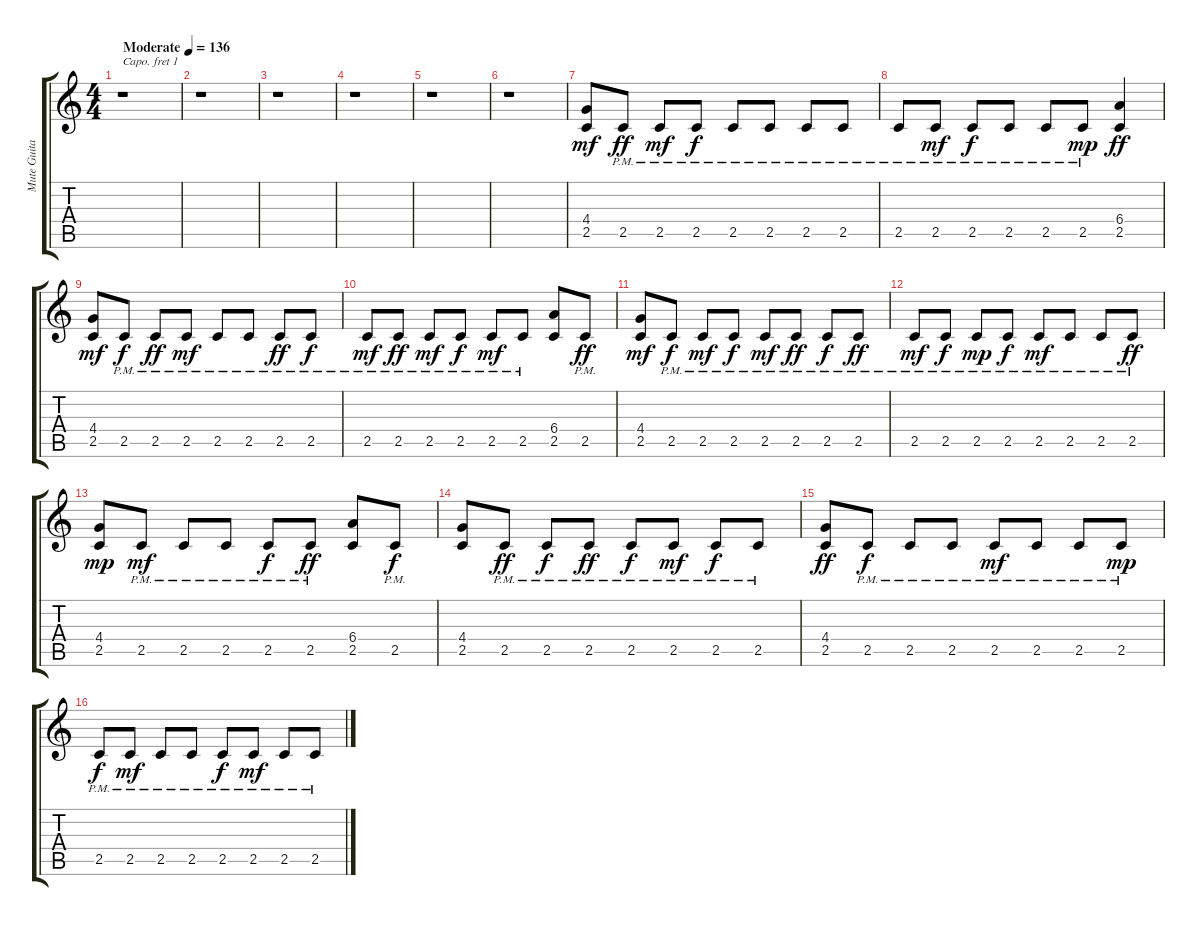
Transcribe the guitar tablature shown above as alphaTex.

\track ("Mute Guitar" "Mute Guita") {instrument overdrivenguitar}
\staff {score tabs}
\capo 1
\tuning (E4 B3 G3 D3 A2 E2) {hide}
\ts (4 4)
\tempo (136 "Moderate")
\clef g2
\ks c
r.1{dy mf instrument overdrivenguitar} |
r.1 |
r.1 |
r.1 |
r.1 |
r.1 |
(4.4 2.5).8 2.5{pm}.8{dy ff} 2.5{pm}.8{dy mf} 2.5{pm}.8{dy f} 2.5{pm}.8 2.5{pm}.8 2.5{pm}.8 2.5{pm}.8 |
2.5{pm}.8 2.5{pm}.8{dy mf} 2.5{pm}.8{dy f} 2.5{pm}.8 2.5{pm}.8 2.5{pm}.8{dy mp} (6.4 2.5).4{dy ff} |
(4.4 2.5).8{dy mf} 2.5{pm}.8{dy f} 2.5{pm}.8{dy ff} 2.5{pm}.8{dy mf} 2.5{pm}.8 2.5{pm}.8 2.5{pm}.8{dy ff} 2.5{pm}.8{dy f} |
2.5{pm}.8{dy mf} 2.5{pm}.8{dy ff} 2.5{pm}.8{dy mf} 2.5{pm}.8{dy f} 2.5{pm}.8{dy mf} 2.5{pm}.8 (6.4 2.5).8 2.5{pm}.8{dy ff} |
(4.4 2.5).8{dy mf} 2.5{pm}.8{dy f} 2.5{pm}.8{dy mf} 2.5{pm}.8{dy f} 2.5{pm}.8{dy mf} 2.5{pm}.8{dy ff} 2.5{pm}.8{dy f} 2.5{pm}.8{dy ff} |
2.5{pm}.8{dy mf} 2.5{pm}.8{dy f} 2.5{pm}.8{dy mp} 2.5{pm}.8{dy f} 2.5{pm}.8{dy mf} 2.5{pm}.8 2.5{pm}.8 2.5{pm}.8{dy ff} |
(4.4 2.5).8{dy mp} 2.5{pm}.8{dy mf} 2.5{pm}.8 2.5{pm}.8 2.5{pm}.8{dy f} 2.5{pm}.8{dy ff} (6.4 2.5).8 2.5{pm}.8{dy f} |
(4.4 2.5).8 2.5{pm}.8{dy ff} 2.5{pm}.8{dy f} 2.5{pm}.8{dy ff} 2.5{pm}.8{dy f} 2.5{pm}.8{dy mf} 2.5{pm}.8{dy f} 2.5{pm}.8 |
(4.4 2.5).8{dy ff} 2.5{pm}.8{dy f} 2.5{pm}.8 2.5{pm}.8 2.5{pm}.8{dy mf} 2.5{pm}.8 2.5{pm}.8 2.5{pm}.8{dy mp} |
2.5{pm}.8{dy f} 2.5{pm}.8{dy mf} 2.5{pm}.8 2.5{pm}.8 2.5{pm}.8{dy f} 2.5{pm}.8{dy mf} 2.5{pm}.8 2.5{pm}.8
